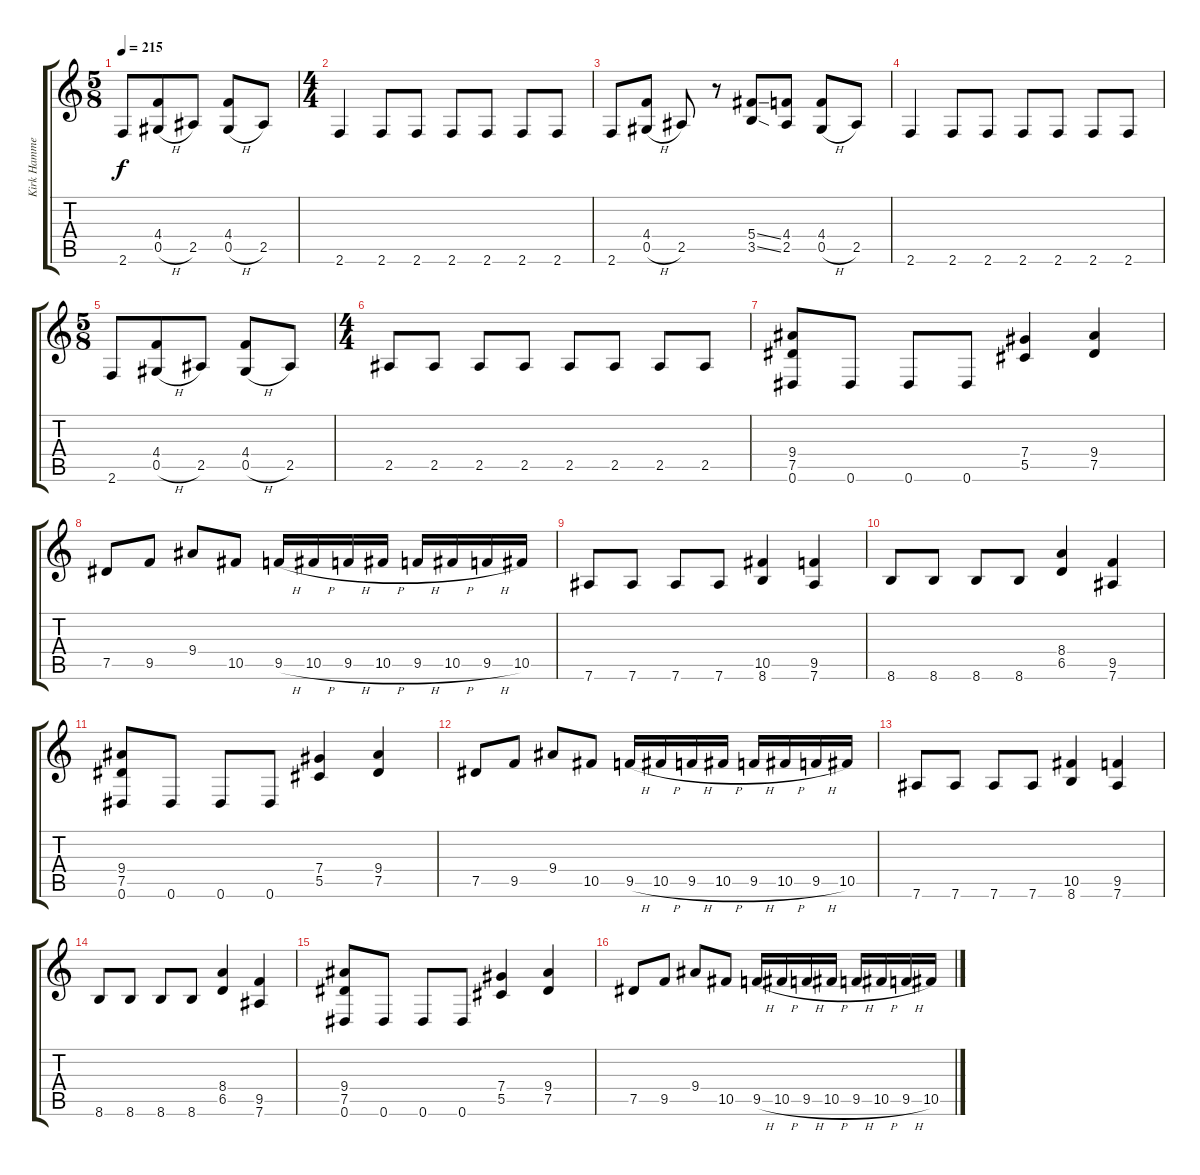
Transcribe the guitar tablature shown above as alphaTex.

\track ("Kirk Hammet" "Kirk Hamme") {instrument distortionguitar}
\staff {score tabs}
\tuning (Eb4 Bb3 Gb3 Db3 Ab2 Eb2) {hide}
\ts (5 8)
\tempo 215
\clef g2
\ks c
2.6.8{dy f} (4.4 0.5{h}).8 2.5.8 (4.4 0.5{h}).8 2.5.8 |
\ts (4 4)
2.6.4 2.6.8 2.6.8 2.6.8 2.6.8 2.6.8 2.6.8 |
2.6.8 (4.4 0.5{h}).8 2.5.8 r.8 (5.4{ss} 3.5{ss}).8 (4.4 2.5).8 (4.4 0.5{h}).8 2.5.8 |
2.6.4 2.6.8 2.6.8 2.6.8 2.6.8 2.6.8 2.6.8 |
\ts (5 8)
2.6.8 (4.4 0.5{h}).8 2.5.8 (4.4 0.5{h}).8 2.5.8 |
\ts (4 4)
2.5.8 2.5.8 2.5.8 2.5.8 2.5.8 2.5.8 2.5.8 2.5.8 |
(9.4 7.5 0.6).8 0.6.8 0.6.8 0.6.8 (7.4 5.5).4 (9.4 7.5).4 |
7.5.8 9.5.8 9.4.8 10.5.8 9.5{h}.16 10.5{h}.16 9.5{h}.16 10.5{h}.16 9.5{h}.16 10.5{h}.16 9.5{h}.16 10.5.16 |
7.6.8 7.6.8 7.6.8 7.6.8 (10.5 8.6).4 (9.5 7.6).4 |
8.6.8 8.6.8 8.6.8 8.6.8 (8.4 6.5).4 (9.5 7.6).4 |
(9.4 7.5 0.6).8 0.6.8 0.6.8 0.6.8 (7.4 5.5).4 (9.4 7.5).4 |
7.5.8 9.5.8 9.4.8 10.5.8 9.5{h}.16 10.5{h}.16 9.5{h}.16 10.5{h}.16 9.5{h}.16 10.5{h}.16 9.5{h}.16 10.5.16 |
7.6.8 7.6.8 7.6.8 7.6.8 (10.5 8.6).4 (9.5 7.6).4 |
8.6.8 8.6.8 8.6.8 8.6.8 (8.4 6.5).4 (9.5 7.6).4 |
(9.4 7.5 0.6).8 0.6.8 0.6.8 0.6.8 (7.4 5.5).4 (9.4 7.5).4 |
7.5.8 9.5.8 9.4.8 10.5.8 9.5{h}.16 10.5{h}.16 9.5{h}.16 10.5{h}.16 9.5{h}.16 10.5{h}.16 9.5{h}.16 10.5.16
